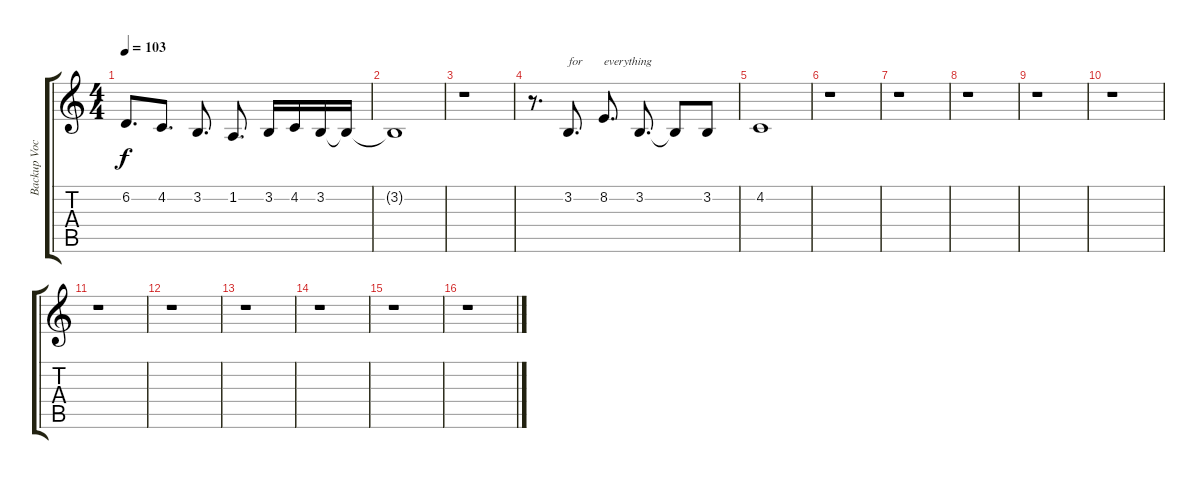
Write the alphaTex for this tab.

\track ("Backup Vocals" "Backup Voc") {instrument frenchhorn}
\staff {score tabs}
\tuning (E4 Ab3 E3 D3 A2 E2) {hide}
\ts (4 4)
\tempo 103
\clef g2
\ks c
6.2.8{d dy f} 4.2.8{d} 3.2.8{d} 1.2.8{d} 3.2.16 4.2.16 3.2.16 3.2{t}.16 |
3.2{t}.1 |
r.1 |
r.8{d} 3.2.8{d txt "for"} 8.2.8{d txt "everything"} 3.2.8{d} 3.2{t}.8 3.2.8 |
4.2.1 |
r.1 |
r.1 |
r.1 |
r.1 |
r.1 |
r.1 |
r.1 |
r.1 |
r.1 |
r.1 |
r.1
